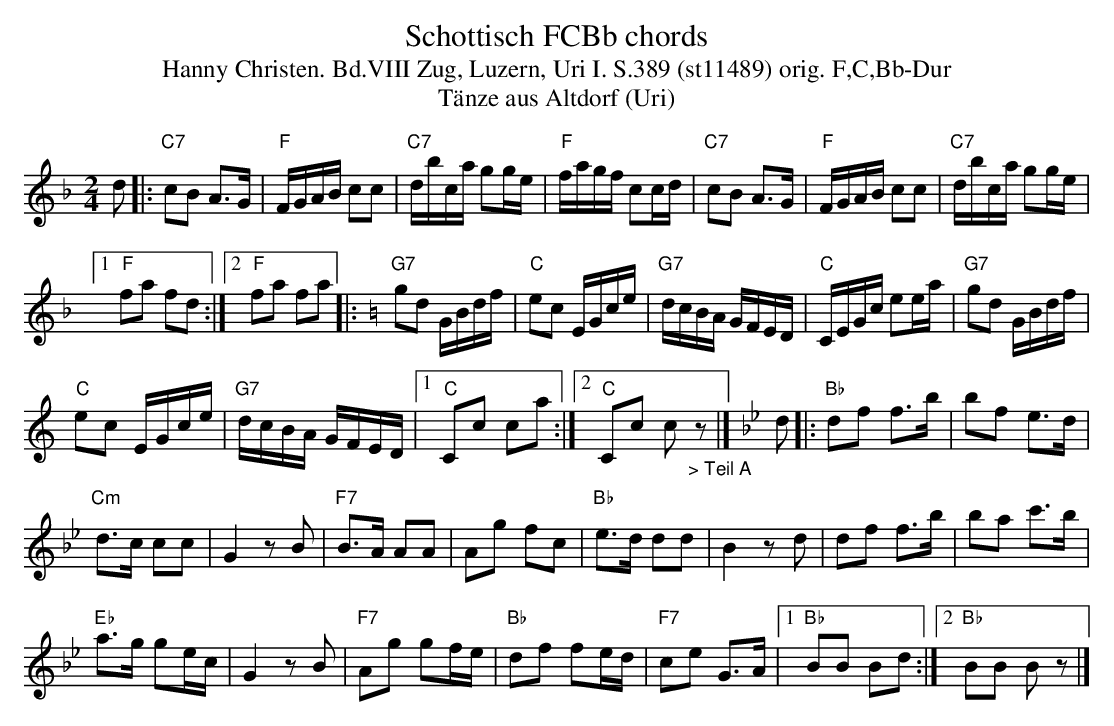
X:1
T: Schottisch FCBb chords
T:Hanny Christen. Bd.VIII Zug, Luzern, Uri I. S.389 (st11489) orig. F,C,Bb-Dur
T: T\"anze aus Altdorf (Uri)
M:2/4
L:1/16
K:F %%MIDI gchordon
d2 |: "C7"c2B2 A3G | "F"FGAB c2c2 | "C7"dbca g2ge | "F"fagf c2cd | "C7"c2B2 A3G | "F"FGAB c2c2 | "C7"dbca g2ge |1
"F"f2a2 f2d2 :|2 "F"f2a2 f2a2 |: [K:C] "G7"g2d2 GBdf | "C"e2c2 EGce | "G7"dcBA GFED | "C"CEGc e2ea | "G7"g2d2 GBdf |
"C"e2c2 EGce | "G7"dcBA GFED |1 "C"C2c2 c2a2 :|2 "C"C2c2 c2"_> Teil A"z2 |] [K:Bb] [L:1/8]d |: "Bb"df f>b | bf e>d |
"Cm"d>c cc | G2zB | "F7"B>A AA | Ag fc | "Bb"e>d dd | B2zd | df f>b | ba c'>b |
"Eb"a>g ge/c/ | G2zB | "F7"Ag gf/e/ | "Bb"df fe/d/ | "F7"ce G>A |1 "Bb"BB Bd :|2 "Bb"BB Bz |]
